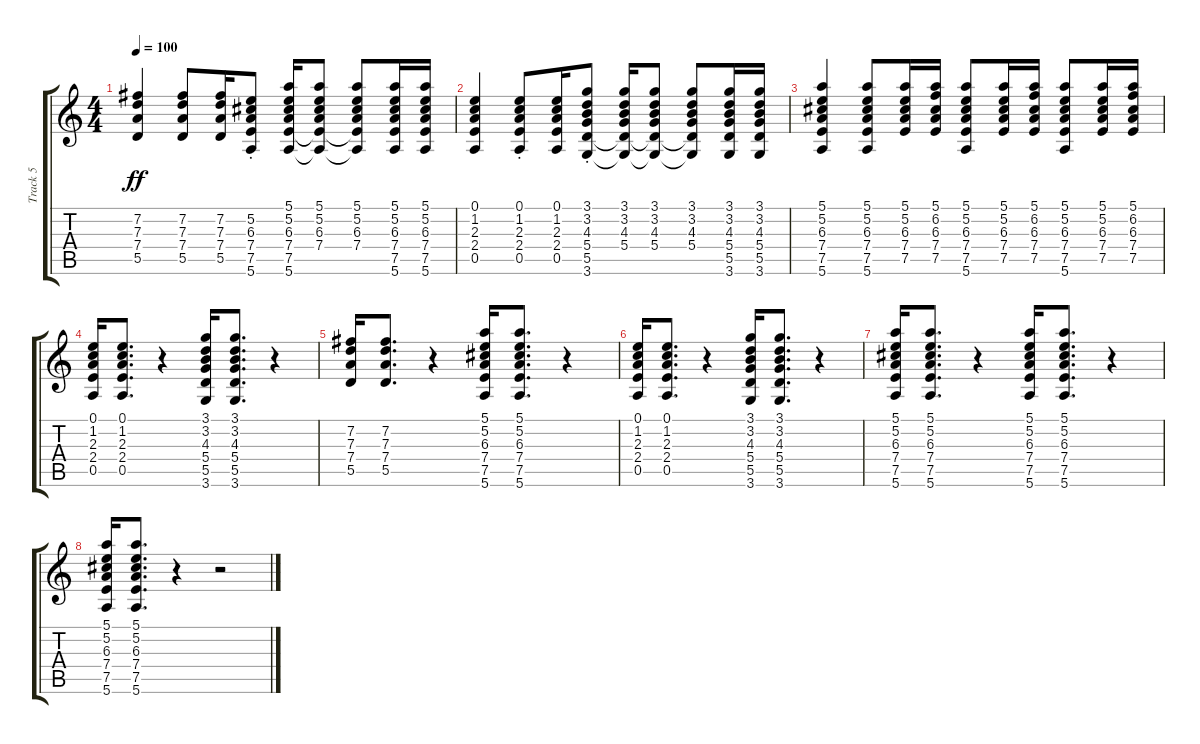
\track ("Track 5" "Track 5") {instrument distortionguitar}
\staff {score tabs}
\tuning (E4 B3 G3 D3 A2 E2) {hide}
\ts (4 4)
\tempo 100
\clef g2
\ks c
(7.2 7.3 7.4 5.5).4{dy ff} (7.2 7.3 7.4 5.5).8 (7.2 7.3 7.4 5.5).16 (5.2{st} 6.3{st} 7.4{st} 7.5{st} 5.6{st}).8 (5.1 5.2 6.3 7.4 7.5 5.6).16 (5.1 5.2 6.3 7.4 7.5{t} 5.6{t}).8 (5.1 5.2 6.3 7.4 7.5{t} 5.6{t}).8 (5.1 5.2 6.3 7.4 7.5 5.6).16 (5.1 5.2 6.3 7.4 7.5 5.6).16 |
(0.1 1.2 2.3 2.4 0.5).4 (0.1{st} 1.2{st} 2.3{st} 2.4{st} 0.5).8 (0.1 1.2 2.3 2.4 0.5).16 (3.1{st} 3.2{st} 4.3{st} 5.4{st} 5.5{st} 3.6{st}).8 (3.1 3.2 4.3 5.4 5.5{t} 3.6{t}).16 (3.1 3.2 4.3 5.4 5.5{t} 3.6{t}).8 (3.1 3.2 4.3 5.4 5.5{t} 3.6{t}).8 (3.1 3.2 4.3 5.4 5.5 3.6).16 (3.1 3.2 4.3 5.4 5.5 3.6).16 |
(5.1 5.2 6.3 7.4 7.5 5.6).4 (5.1 5.2 6.3 7.4 7.5 5.6).8 (5.1 5.2 6.3 7.4 7.5).16 (5.1 6.2 6.3 7.4 7.5).16 (5.1 5.2 6.3 7.4 7.5 5.6).8 (5.1 5.2 6.3 7.4 7.5).16 (5.1 6.2 6.3 7.4 7.5).16 (5.1 5.2 6.3 7.4 7.5 5.6).8 (5.1 5.2 6.3 7.4 7.5).16 (5.1 6.2 6.3 7.4 7.5).16 |
(0.1 1.2 2.3 2.4 0.5).16 (0.1 1.2 2.3 2.4 0.5).8{d} r.4 (3.1 3.2 4.3 5.4 5.5 3.6).16 (3.1 3.2 4.3 5.4 5.5 3.6).8{d} r.4 |
(7.2 7.3 7.4 5.5).16 (7.2 7.3 7.4 5.5).8{d} r.4 (5.1 5.2 6.3 7.4 7.5 5.6).16 (5.1 5.2 6.3 7.4 7.5 5.6).8{d} r.4 |
(0.1 1.2 2.3 2.4 0.5).16 (0.1 1.2 2.3 2.4 0.5).8{d} r.4 (3.1 3.2 4.3 5.4 5.5 3.6).16 (3.1 3.2 4.3 5.4 5.5 3.6).8{d} r.4 |
(5.1 5.2 6.3 7.4 7.5 5.6).16 (5.1 5.2 6.3 7.4 7.5 5.6).8{d} r.4 (5.1 5.2 6.3 7.4 7.5 5.6).16 (5.1 5.2 6.3 7.4 7.5 5.6).8{d} r.4 |
(5.1 5.2 6.3 7.4 7.5 5.6).16 (5.1 5.2 6.3 7.4 7.5 5.6).8{d} r.4 r.2
